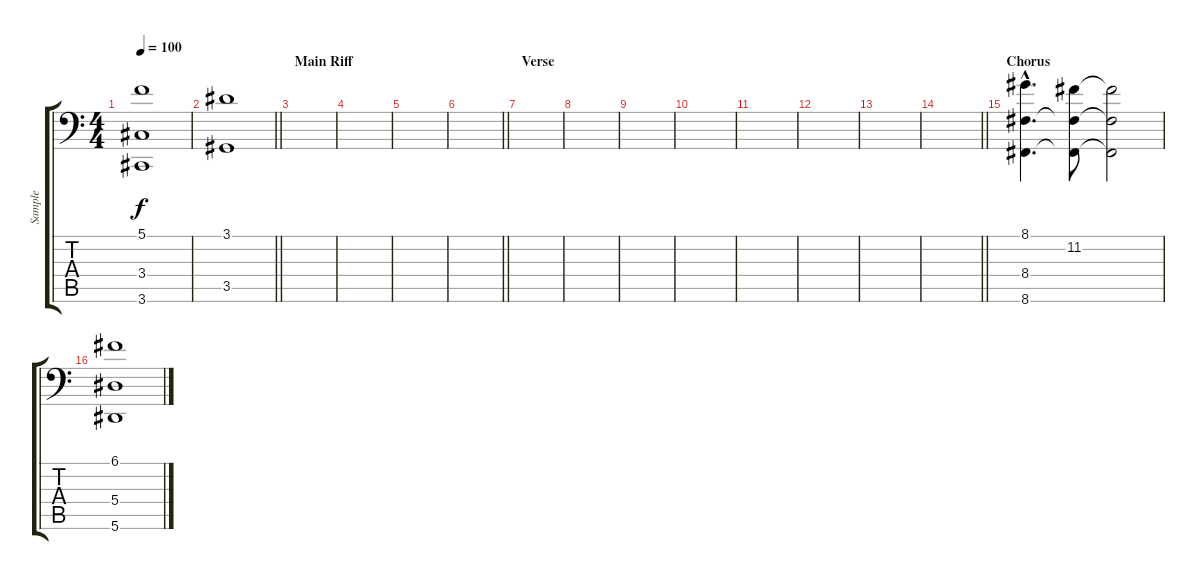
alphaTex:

\track ("Sample" "Sample") {instrument choiraahs}
\staff {score tabs}
\tuning (C4 G3 Eb3 Bb2 F2 Bb1) {hide}
\ts (4 4)
\tempo 100
\clef f4
\ks c
(5.1 3.4 3.6).1{dy f} |
\barLineRight lightlight
(3.1 3.5).1 |
\section ("" "Main Riff")
|
|
|
\barLineRight lightlight
|
\section ("" "Verse")
|
|
|
|
|
|
|
\barLineRight lightlight
|
\section ("" "Chorus")
(8.1{hac} 8.4{hac} 8.6{hac}).4{d volume 12 instrument synthstrings1} (11.2 8.4{t} 8.6{t}).8 (11.2{t} 8.4{t} 8.6{t}).2 |
(6.1 5.4 5.6).1
